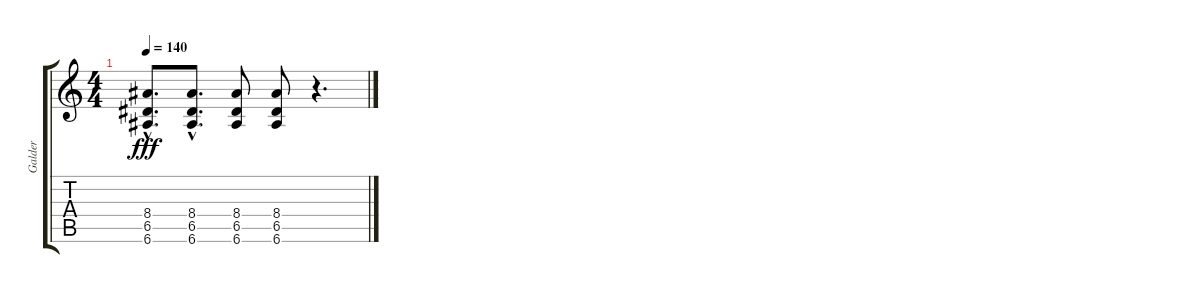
\track ("Galder" "Galder") {instrument distortionguitar}
\staff {score tabs}
\tuning (E4 B3 G3 D3 A2 E2) {hide}
\ts (4 4)
\tempo 140
\clef g2
\ks c
(8.4{hac} 6.5{hac} 6.6{hac}).8{d dy fff} (8.4{hac} 6.5{hac} 6.6{hac}).8{d} (8.4 6.5 6.6).8 (8.4 6.5 6.6).8 r.4{d}
